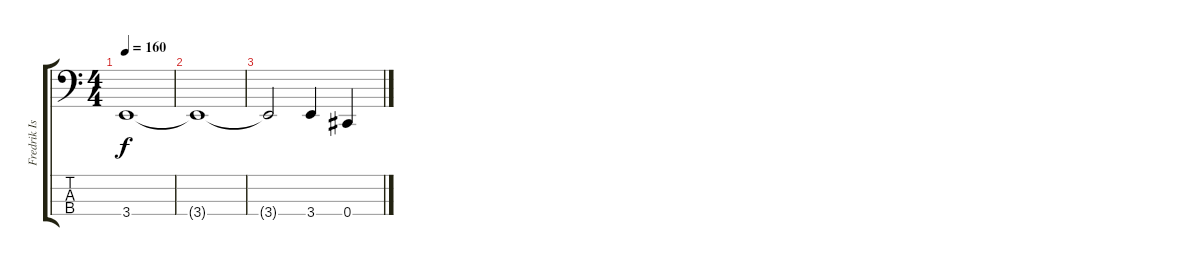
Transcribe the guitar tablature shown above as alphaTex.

\track ("Fredrik Isaksson" "Fredrik Is") {instrument electricbasspick}
\staff {score tabs}
\tuning (E2 B1 Gb1 Db1) {hide}
\ts (4 4)
\tempo 160
\clef f4
\ks c
3.4{t}.1{dy f} |
3.4{t}.1 |
3.4{t}.2 3.4.4 0.4.4
